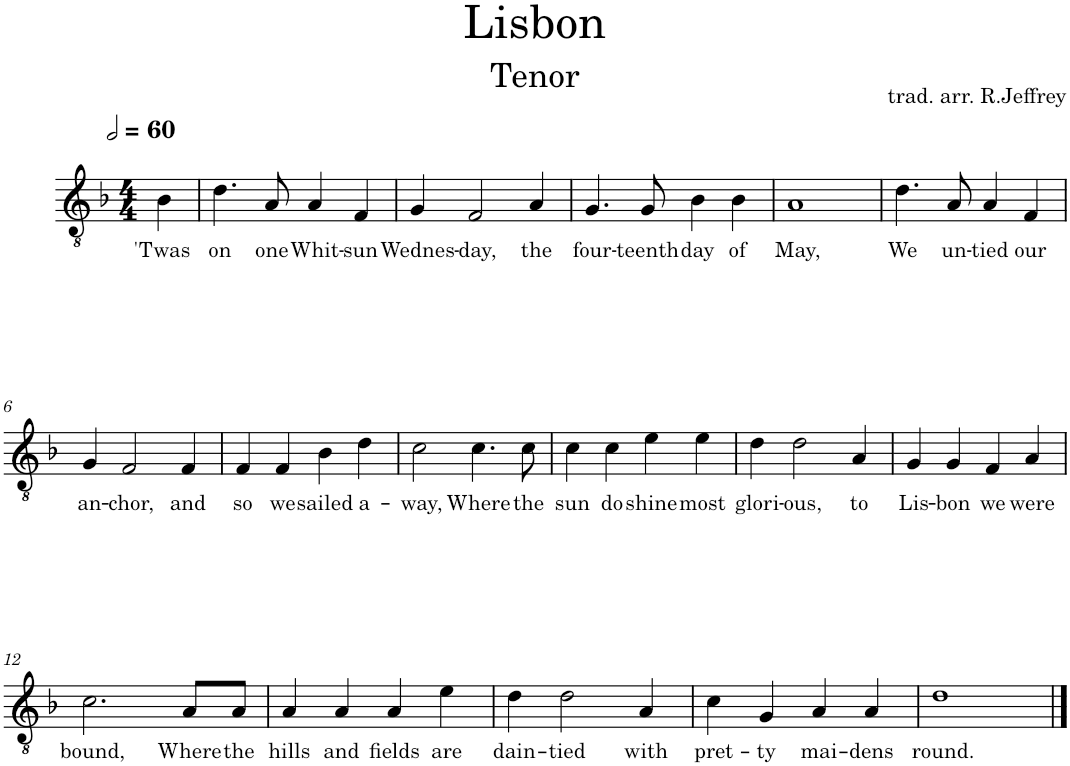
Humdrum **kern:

**kern	**text
*part1	*part1
*staff1	*staff1
*I"Piano	*
*I'Pno.	*
*clefGv2	*
*k[b-]	*
*M4/4	*
*MM120	*
=	=
!	!LO:LY:b
4B-\	'Twas
=1	=1
!	!LO:LY:b
4.d\	on
!	!LO:LY:b
8A/	one
!	!LO:LY:b
4A/	Whit-
!	!LO:LY:b
4F/	-sun
=2	=2
!	!LO:LY:b
4G/	Wednes-
!	!LO:LY:b
2F/	-day,
!	!LO:LY:b
4A/	the
=3	=3
!	!LO:LY:b
4.G/	four-
!	!LO:LY:b
8G/	-teenth
!	!LO:LY:b
4B-\	day
!	!LO:LY:b
4B-\	of
=4	=4
!	!LO:LY:b
1A	May,
=5	=5
!	!LO:LY:b
4.d\	We
!	!LO:LY:b
8A/	un-
!	!LO:LY:b
4A/	-tied
!	!LO:LY:b
4F/	our
!!LO:LB:g=z
=6	=6
!	!LO:LY:b
4G/	an-
!	!LO:LY:b
2F/	-chor,
!	!LO:LY:b
4F/	and
=7	=7
!	!LO:LY:b
4F/	so
!	!LO:LY:b
4F/	we
!	!LO:LY:b
4B-\	sailed
!	!LO:LY:b
4d\	a-
=8	=8
!	!LO:LY:b
2c\	-way,
!	!LO:LY:b
4.c\	Where
!	!LO:LY:b
8c\	the
=9	=9
!	!LO:LY:b
4c\	sun
!	!LO:LY:b
4c\	do
!	!LO:LY:b
4e\	shine
!	!LO:LY:b
4e\	most
=10	=10
!	!LO:LY:b
4d\	glori-
!	!LO:LY:b
2d\	-ous,
!	!LO:LY:b
4A/	to
=11	=11
!	!LO:LY:b
4G/	Lis-
!	!LO:LY:b
4G/	-bon
!	!LO:LY:b
4F/	we
!	!LO:LY:b
4A/	were
!!LO:LB:g=z
=12	=12
!	!LO:LY:b
2.c\	bound,
!	!LO:LY:b
8A/L	Where
!	!LO:LY:b
8A/J	the
=13	=13
!	!LO:LY:b
4A/	hills
!	!LO:LY:b
4A/	and
!	!LO:LY:b
4A/	fields
!	!LO:LY:b
4e\	are
=14	=14
!	!LO:LY:b
4d\	dain-
!	!LO:LY:b
2d\	-tied
!	!LO:LY:b
4A/	with
=15	=15
!	!LO:LY:b
4c\	pret-
!	!LO:LY:b
4G/	-ty
!	!LO:LY:b
4A/	mai-
!	!LO:LY:b
4A/	-dens
=16	=16
!	!LO:LY:b
1d	round.
==	==
*-	*-
